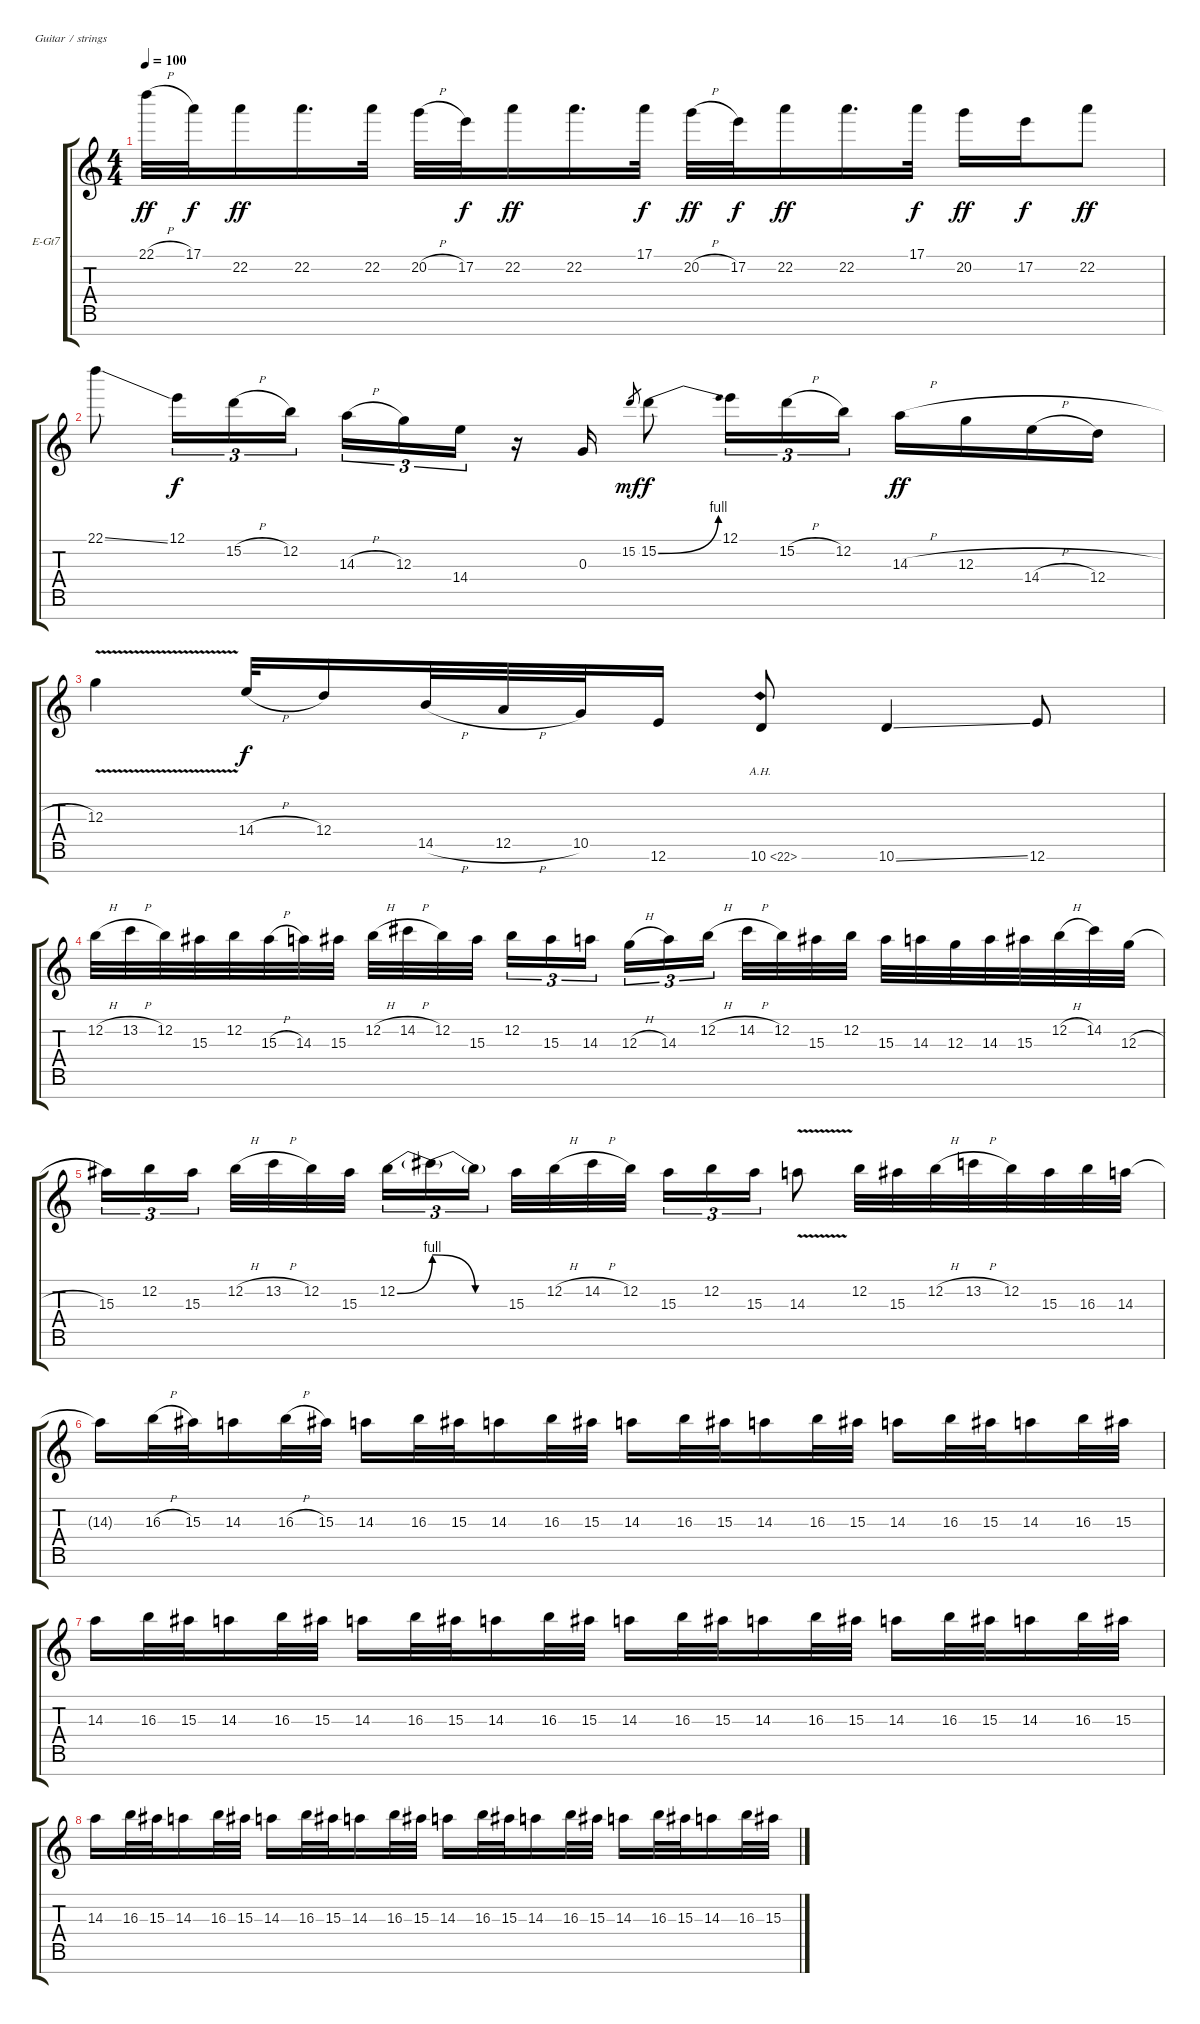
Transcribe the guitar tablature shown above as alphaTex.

\defaultSystemsLayout 4
\bracketExtendMode groupsimilarinstruments
\firstSystemTrackNameOrientation horizontal
\otherSystemsTrackNameOrientation horizontal
\track ("Steve Vai" "E-Gt7") {instrument distortionguitar}
\staff {score tabs}
\tuning (E4 B3 G3 D3 A2 E2 B1)
\ts (4 4)
\tempo 100
\clef g2
\ks c
22.1{h}.32{dy ff} 17.1.32{dy f} 22.2.16{dy ff} 22.2.16{d} 22.2.32 20.2{h}.32 17.2.32{dy f} 22.2.16{dy ff} 22.2.16{d} 17.1.32{dy f} 20.2{h}.32{dy ff} 17.2.32{dy f} 22.2.16{dy ff} 22.2.16{d} 17.1.32{dy f} 20.2.16{dy ff} 17.2.16{dy f} 22.2.8{dy ff} |
22.1{ss}.8 12.1.16{tu (3 2) dy f} 15.2{h}.16{tu (3 2)} 12.2.16{tu (3 2)} 14.3{h}.16{tu (3 2)} 12.3.16{tu (3 2)} 14.4.16{tu (3 2)} r.16 0.3.16 15.2.8{gr dy mf} 15.2{be (bend 0 0 60 4)}.8{dy f} 12.1.16{tu (3 2)} 15.2{h}.16{tu (3 2)} 12.2.16{tu (3 2)} 14.3{h}.16{dy ff} 12.3{h}.16 14.4{h}.16 12.4.16 |
12.3{v}.4 14.4{h}.32{dy f} 12.4.16 14.5{h}.32 12.5{h}.32 10.5.32 12.6.16 10.6{ah 12}.8 10.6{ss}.4 12.6.8 |
12.2{h}.32 13.2{h}.32 12.2.32 15.3.32 12.2.32 15.3{h}.32 14.3.32 15.3.32 12.2{h}.32 14.2{h}.32 12.2.32 15.3.32 12.2.16{tu (3 2)} 15.3.16{tu (3 2)} 14.3.16{tu (3 2)} 12.3{h}.16{tu (3 2)} 14.3.16{tu (3 2)} 12.2{h}.16{tu (3 2)} 14.2{h}.32 12.2.32 15.3.32 12.2.32 15.3.32 14.3.32 12.3.32 14.3.32 15.3.32 12.2{h}.32 14.2.32 12.3{h}.32 |
15.3.16{tu (3 2)} 12.2.16{tu (3 2)} 15.3.16{tu (3 2)} 12.2{h}.32 13.2{h}.32 12.2.32 15.3.32 12.2{be (bend 0 0 60 4)}.16{tu (3 2)} 12.2{be (release 0 4 60 0) t}.16{tu (3 2)} 12.2{be (hold 0 0 60 0) t}.16{tu (3 2)} 15.3.32 12.2{h}.32 14.2{h}.32 12.2.32 15.3.16{tu (3 2)} 12.2.16{tu (3 2)} 15.3.16{tu (3 2)} 14.3{v}.8 12.2.32 15.3.32 12.2{h}.32 13.2{h}.32 12.2.32 15.3.32 16.3.32 14.3.32 |
14.3{t}.16 16.3{h}.32 15.3.32 14.3.16 16.3{h}.32 15.3.32 14.3.16 16.3.32 15.3.32 14.3.16 16.3.32 15.3.32 14.3.16 16.3.32 15.3.32 14.3.16 16.3.32 15.3.32 14.3.16 16.3.32 15.3.32 14.3.16 16.3.32 15.3.32 |
14.3.16 16.3.32 15.3.32 14.3.16 16.3.32 15.3.32 14.3.16 16.3.32 15.3.32 14.3.16 16.3.32 15.3.32 14.3.16 16.3.32 15.3.32 14.3.16 16.3.32 15.3.32 14.3.16 16.3.32 15.3.32 14.3.16 16.3.32 15.3.32 |
14.3.16 16.3.32 15.3.32 14.3.16 16.3.32 15.3.32 14.3.16 16.3.32 15.3.32 14.3.16 16.3.32 15.3.32 14.3.16 16.3.32 15.3.32 14.3.16 16.3.32 15.3.32 14.3.16 16.3.32 15.3.32 14.3.16 16.3.32 15.3.32
